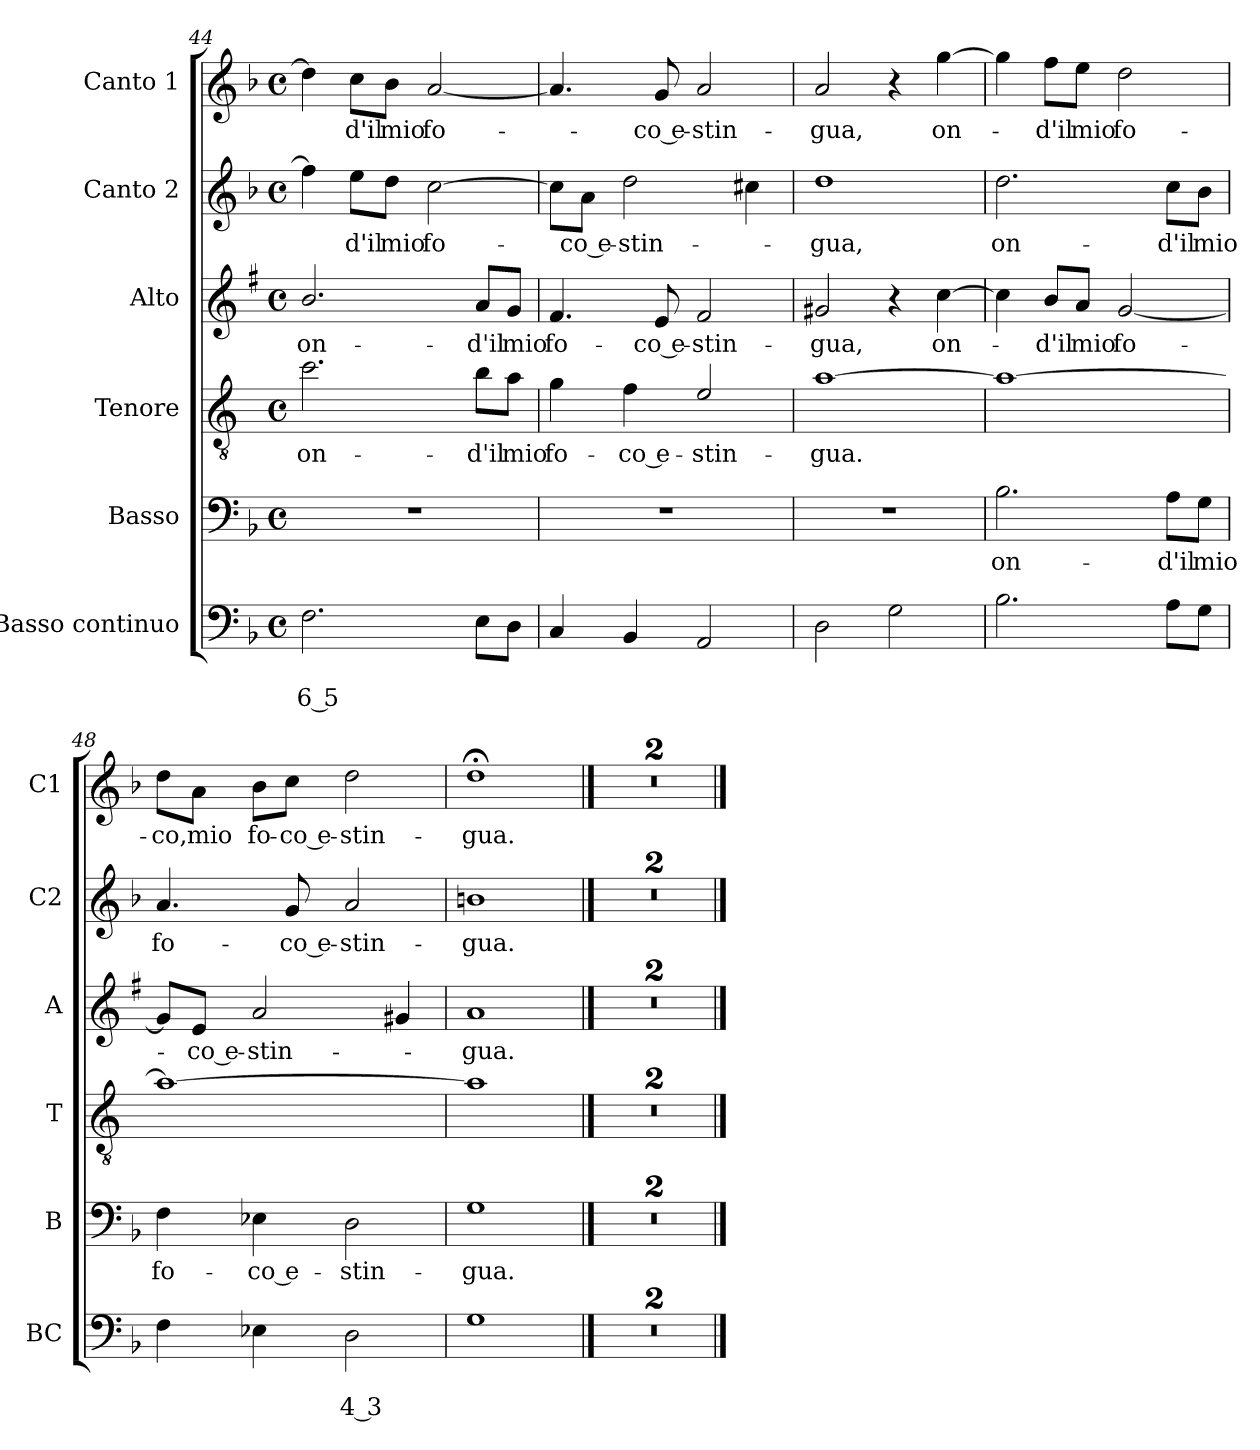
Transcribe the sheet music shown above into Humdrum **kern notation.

**kern	**text	**text	**kern	**text	**kern	**text	**kern	**text	**kern	**text	**kern	**text
*part6	*part6	*part6	*part5	*part5	*part4	*part4	*part3	*part3	*part2	*part2	*part1	*part1
*staff6	*staff6	*staff6	*staff5	*staff5	*staff4	*staff4	*staff3	*staff3	*staff2	*staff2	*staff1	*staff1
*I"Basso continuo	*	*	*I"Basso	*	*I"Tenore	*	*I"Alto	*	*I"Canto 2	*	*I"Canto 1	*
*I'BC	*	*	*I'B	*	*I'T	*	*I'A	*	*I'C2	*	*I'C1	*
*clefF4	*	*	*clefF4	*	*clefGv2	*	*clefG2	*	*clefG2	*	*clefG2	*
*	*	*	*	*	*ITrd4c7	*	*ITrd1c2	*	*	*	*	*
*k[b-]	*	*	*k[b-]	*	*k[b-]	*	*k[b-]	*	*k[b-]	*	*k[b-]	*
*F:	*	*	*F:	*	*F:	*	*F:	*	*F:	*	*F:	*
*M4/4	*	*	*M4/4	*	*M4/4	*	*M4/4	*	*M4/4	*	*M4/4	*
*met(c)	*	*	*met(c)	*	*met(c)	*	*met(c)	*	*met(c)	*	*met(c)	*
=44	=44	=44	=44	=44	=44	=44	=44	=44	=44	=44	=44	=44
!	!	!LO:LY:b	!	!	!	!LO:LY:b	!	!LO:LY:b	!	!	!	!
2.F\	.	6 5	1r	.	2.f\	on-	2.a/	on-	4ff\]	.	4dd\]	.
!	!	!	!	!	!	!	!	!	!	!LO:LY:b	!	!LO:LY:b
.	.	.	.	.	.	.	.	.	8ee\L	-d'il	8cc\L	-d'il
!	!	!	!	!	!	!	!	!	!	!LO:LY:b	!	!LO:LY:b
.	.	.	.	.	.	.	.	.	8dd\J	mio	8b-\J	mio
!	!	!	!	!	!	!	!	!	!	!LO:LY:b	!	!LO:LY:b
.	.	.	.	.	.	.	.	.	[2cc\	fo-	[2a/	fo-
!	!	!	!	!	!	!LO:LY:b	!	!LO:LY:b	!	!	!	!
8E\L	.	.	.	.	8e\L	-d'il	8g/L	-d'il	.	.	.	.
!	!	!	!	!	!	!LO:LY:b	!	!LO:LY:b	!	!	!	!
8D\J	.	.	.	.	8d\J	mio	8f/J	mio	.	.	.	.
=45	=45	=45	=45	=45	=45	=45	=45	=45	=45	=45	=45	=45
!	!	!	!	!	!	!LO:LY:b	!	!LO:LY:b	!	!	!	!
4C/	.	.	1r	.	4c\	fo-	4.e/	fo-	8cc\L]	.	4.a/]	.
!	!	!	!	!	!	!	!	!	!	!LO:LY:b	!	!
.	.	.	.	.	.	.	.	.	8a\J	-co e-	.	.
!	!	!	!	!	!	!LO:LY:b	!	!	!	!LO:LY:b	!	!
4BB-/	.	.	.	.	4B-\	-co e-	.	.	2dd\	-stin-	.	.
!	!	!	!	!	!	!	!	!LO:LY:b	!	!	!	!LO:LY:b
.	.	.	.	.	.	.	8d/	-co e-	.	.	8g/	-co e-
!	!	!	!	!	!	!LO:LY:b	!	!LO:LY:b	!	!	!	!LO:LY:b
2AA/	.	.	.	.	2A/	-stin-	2e/	-stin-	.	.	2a/	-stin-
.	.	.	.	.	.	.	.	.	4cc#X\	.	.	.
!!LO:PB:g=z
=46	=46	=46	=46	=46	=46	=46	=46	=46	=46	=46	=46	=46
!	!	!	!	!	!	!LO:LY:b	!	!LO:LY:b	!	!LO:LY:b	!	!LO:LY:b
2D\	.	.	1r	.	[1d	-gua.	2f#X/	-gua,	1dd	-gua,	2a/	-gua,
2G\	.	.	.	.	.	.	4r	.	.	.	4r	.
!	!	!	!	!	!	!	!	!LO:LY:b	!	!	!	!LO:LY:b
.	.	.	.	.	.	.	[4b-\	on-	.	.	[4gg\	on-
=47	=47	=47	=47	=47	=47	=47	=47	=47	=47	=47	=47	=47
!	!	!	!	!LO:LY:b	!	!	!	!	!	!LO:LY:b	!	!
2.B-\	.	.	2.B-\	on-	1d_	.	4b-\]	.	2.dd\	on-	4gg\]	.
!	!	!	!	!	!	!	!	!LO:LY:b	!	!	!	!LO:LY:b
.	.	.	.	.	.	.	8a/L	-d'il	.	.	8ff\L	-d'il
!	!	!	!	!	!	!	!	!LO:LY:b	!	!	!	!LO:LY:b
.	.	.	.	.	.	.	8g/J	mio	.	.	8ee\J	mio
!	!	!	!	!	!	!	!	!LO:LY:b	!	!	!	!LO:LY:b
.	.	.	.	.	.	.	[2f/	fo-	.	.	2dd\	fo-
!	!	!	!	!LO:LY:b	!	!	!	!	!	!LO:LY:b	!	!
8A\L	.	.	8A\L	-d'il	.	.	.	.	8cc\L	-d'il	.	.
!	!	!	!	!LO:LY:b	!	!	!	!	!	!LO:LY:b	!	!
8G\J	.	.	8G\J	mio	.	.	.	.	8b-\J	mio	.	.
=48	=48	=48	=48	=48	=48	=48	=48	=48	=48	=48	=48	=48
!	!	!	!	!LO:LY:b	!	!	!	!	!	!LO:LY:b	!	!LO:LY:b
4F\	.	.	4F\	fo-	1d_	.	8f/L]	.	4.a/	fo-	8dd\L	-co,
!	!	!	!	!	!	!	!	!LO:LY:b	!	!	!	!LO:LY:b
.	.	.	.	.	.	.	8d/J	-co e-	.	.	8a\J	mio
!	!	!	!	!LO:LY:b	!	!	!	!LO:LY:b	!	!	!	!LO:LY:b
4E-X\	.	.	4E-X\	-co e-	.	.	2g/	-stin-	.	.	8b-\L	fo-
!	!	!	!	!	!	!	!	!	!	!LO:LY:b	!	!LO:LY:b
.	.	.	.	.	.	.	.	.	8g/	-co e-	8cc\J	-co e-
!	!	!LO:LY:b	!	!LO:LY:b	!	!	!	!	!	!LO:LY:b	!	!LO:LY:b
2D\	.	4 3	2D\	-stin-	.	.	.	.	2a/	-stin-	2dd\	-stin-
.	.	.	.	.	.	.	4f#X/	.	.	.	.	.
=49	=49	=49	=49	=49	=49	=49	=49	=49	=49	=49	=49	=49
!	!	!	!	!LO:LY:b	!	!	!	!LO:LY:b	!	!LO:LY:b	!	!LO:LY:b
1G	.	.	1G	-gua.	1d]	.	1g	-gua.	1bn	-gua.	1dd;<	-gua.
==50	==50	==50	==50	==50	==50	==50	==50	==50	==50	==50	==50	==50
1r	.	.	1r	.	1r	.	1r	.	1r	.	1r	.
=51	=51	=51	=51	=51	=51	=51	=51	=51	=51	=51	=51	=51
1r	.	.	1r	.	1r	.	1r	.	1r	.	1r	.
==	==	==	==	==	==	==	==	==	==	==	==	==
*-	*-	*-	*-	*-	*-	*-	*-	*-	*-	*-	*-	*-
